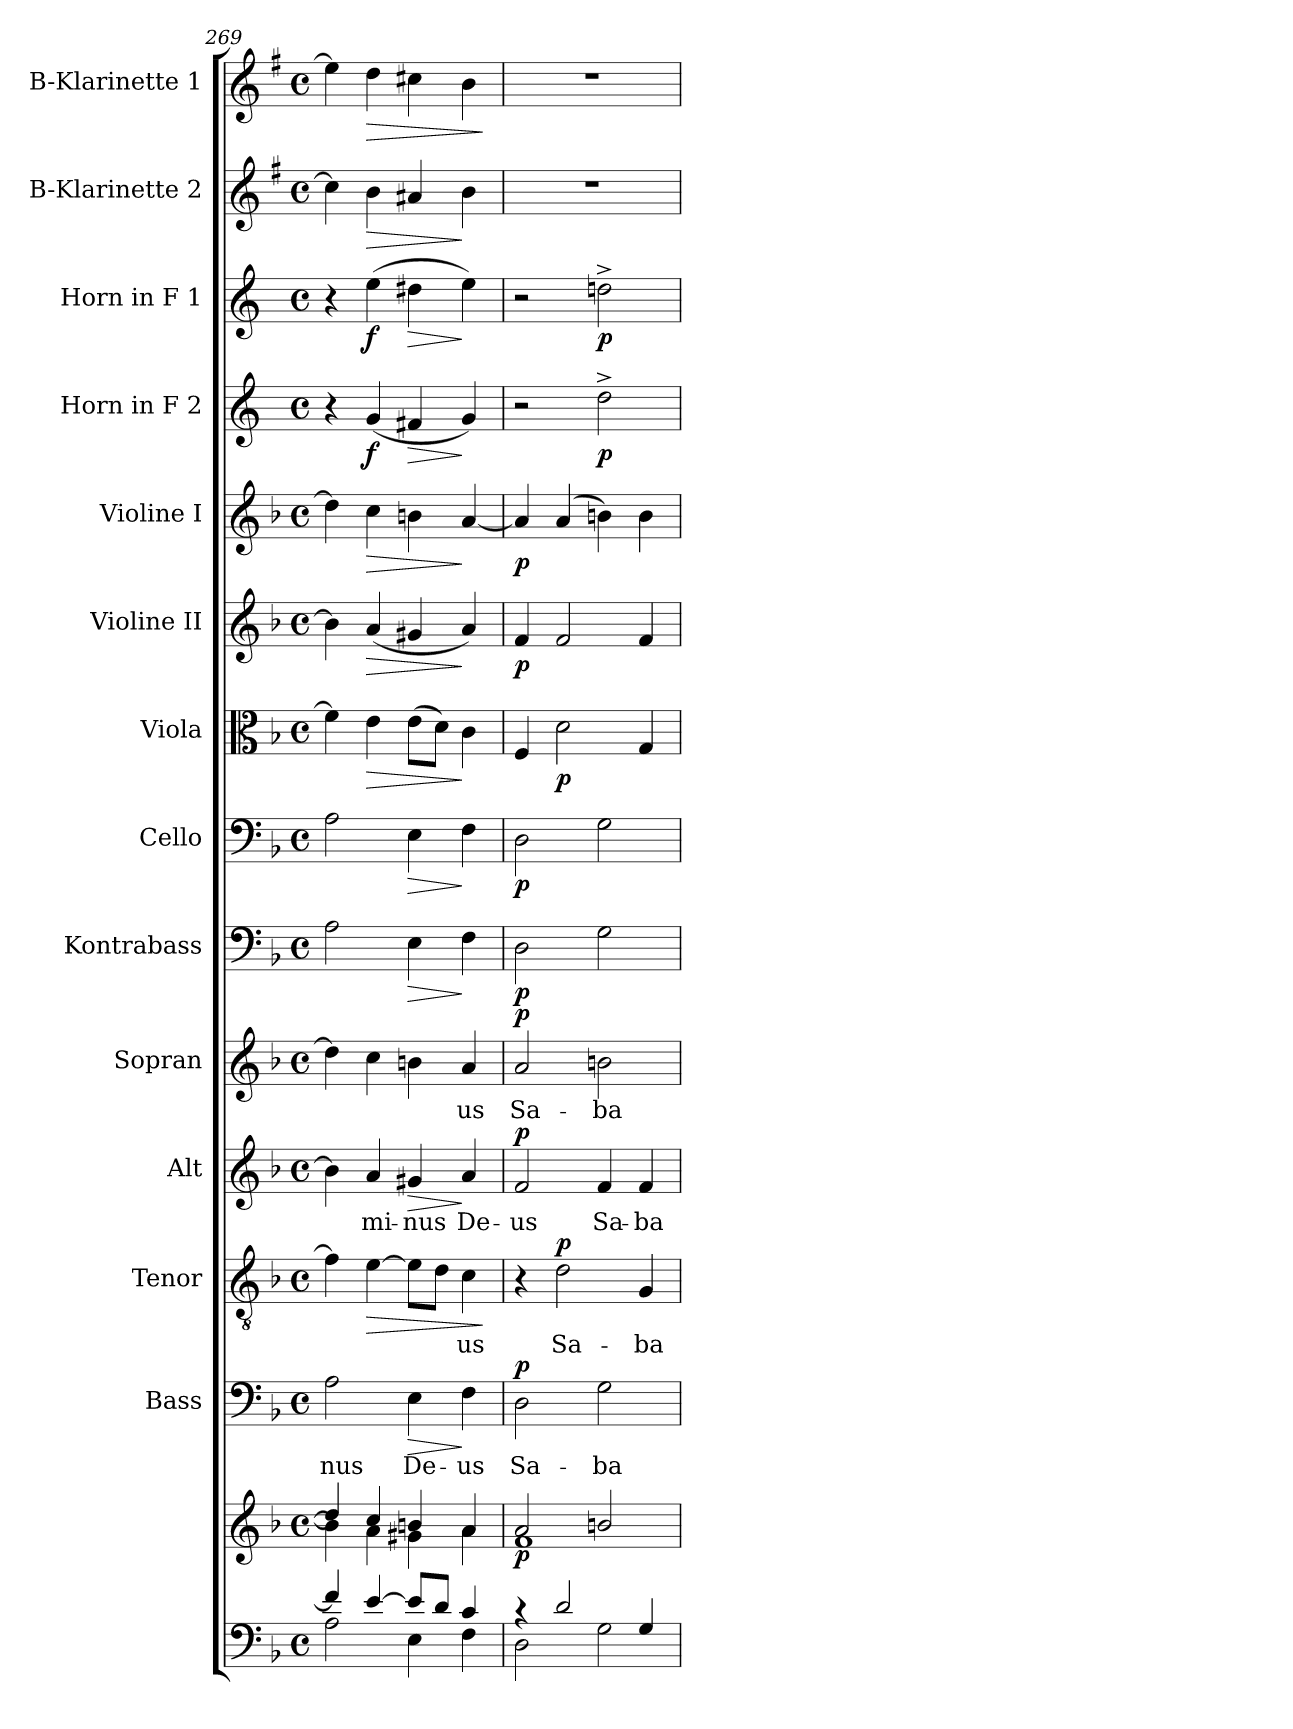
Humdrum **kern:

**kern	**kern	**dynam	**kern	**text	**dynam	**kern	**text	**dynam	**kern	**text	**dynam	**kern	**text	**dynam	**kern	**dynam	**kern	**dynam	**kern	**dynam	**kern	**dynam	**kern	**dynam	**kern	**dynam	**kern	**dynam	**kern	**dynam	**kern	**dynam
*part14	*part14	*part14	*part13	*part13	*part13	*part12	*part12	*part12	*part11	*part11	*part11	*part10	*part10	*part10	*part9	*part9	*part8	*part8	*part7	*part7	*part6	*part6	*part5	*part5	*part4	*part4	*part3	*part3	*part2	*part2	*part1	*part1
*staff15	*staff14	*staff14/15	*staff13	*staff13	*staff13	*staff12	*staff12	*staff12	*staff11	*staff11	*staff11	*staff10	*staff10	*staff10	*staff9	*staff9	*staff8	*staff8	*staff7	*staff7	*staff6	*staff6	*staff5	*staff5	*staff4	*staff4	*staff3	*staff3	*staff2	*staff2	*staff1	*staff1
*	*	*	*I"Bass	*	*	*I"Tenor	*	*	*I"Alt	*	*	*I"Sopran	*	*	*I"Kontrabass	*	*I"Cello	*	*I"Viola	*	*I"Violine II	*	*I"Violine I	*	*I"Horn in F 2	*	*I"Horn in F 1	*	*I"B-Klarinette 2	*	*I"B-Klarinette 1	*
*	*	*	*I'B.	*	*	*I'T.	*	*	*I'A.	*	*	*I'S.	*	*	*I'Kb.	*	*	*	*I'Vla.	*	*I'Vl. II	*	*I'Vl. I	*	*	*	*	*	*I'B Kl. 2	*	*I'B Kl. 1	*
*clefF4	*clefG2	*	*clefF4	*	*	*clefGv2	*	*	*clefG2	*	*	*clefG2	*	*	*clefF4	*	*clefF4	*	*clefC3	*	*clefG2	*	*clefG2	*	*clefG2	*	*clefG2	*	*clefG2	*	*clefG2	*
*	*	*	*	*	*	*	*	*	*	*	*	*	*	*	*ITrd7c12	*	*	*	*	*	*	*	*	*	*ITrd4c7	*	*ITrd4c7	*	*ITrd1c2	*	*ITrd1c2	*
*k[b-]	*k[b-]	*	*k[b-]	*	*	*k[b-]	*	*	*k[b-]	*	*	*k[b-]	*	*	*k[b-]	*	*k[b-]	*	*k[b-]	*	*k[b-]	*	*k[b-]	*	*k[b-]	*	*k[b-]	*	*k[b-]	*	*k[b-]	*
*F:	*F:	*	*F:	*	*	*F:	*	*	*F:	*	*	*F:	*	*	*F:	*	*F:	*	*F:	*	*F:	*	*F:	*	*F:	*	*F:	*	*F:	*	*F:	*
*M4/4	*M4/4	*	*M4/4	*	*	*M4/4	*	*	*M4/4	*	*	*M4/4	*	*	*M4/4	*	*M4/4	*	*M4/4	*	*M4/4	*	*M4/4	*	*M4/4	*	*M4/4	*	*M4/4	*	*M4/4	*
*met(c)	*met(c)	*	*met(c)	*	*	*met(c)	*	*	*met(c)	*	*	*met(c)	*	*	*met(c)	*	*met(c)	*	*met(c)	*	*met(c)	*	*met(c)	*	*met(c)	*	*met(c)	*	*met(c)	*	*met(c)	*
=269	=269	=269	=269	=269	=269	=269	=269	=269	=269	=269	=269	=269	=269	=269	=269	=269	=269	=269	=269	=269	=269	=269	=269	=269	=269	=269	=269	=269	=269	=269	=269	=269
*^	*^	*	*	*	*	*	*	*	*	*	*	*	*	*	*	*	*	*	*	*	*	*	*	*	*	*	*	*	*	*	*	*
!	!	!	!	!	!	!LO:LY:b	!	!	!	!	!	!	!	!	!	!	!	!	!	!	!	!	!	!	!	!	!	!	!	!	!	!	!	!
4f/]	2A\	4dd/]	4b\]	.	2A\	-nus	.	4f\]	.	.	4b\]	.	.	4dd\]	.	.	2AA\	.	2A\	.	4f\]	.	4b\]	.	4dd\]	.	4r	.	4r	.	4b\]	.	4dd\]	.
!	!	!	!	!	!	!	!	!	!	!LO:HP:b	!	!LO:LY:b	!	!	!	!	!	!	!	!	!	!LO:HP:b	!	!LO:HP:b	!	!LO:HP:b	!	!LO:DY:b	!	!LO:DY:b	!	!LO:HP:b	!	!LO:HP:b
[>4e/	.	4cc/	4a\	.	.	.	.	[4e\	.	>	4a/	-mi-	.	4cc\	.	.	.	.	.	.	4e\	>	(<4a/	>	4cc\	>	(<4c/	f	(>4a\	f	4a\	>	4cc\	>
!	!	!	!	!	!	!LO:LY:b	!LO:HP:b	!	!	!	!	!LO:LY:b	!LO:HP:b	!	!	!	!	!LO:HP:b	!	!LO:HP:b	!	!	!	!	!	!	!	!LO:HP:b	!	!LO:HP:b	!	!	!	!
8e/L]	4E\	4b/	4g#X\	.	4E\	De-	>	8e\L]	.	.	4g#X/	-nus	>	4bn\	.	.	4EE\	>	4E\	>	(>8e\L	.	4g#X/	.	4bn\	.	4Bn/	>	4g#X\	>	4g#X/	.	4bn\	.
8d/J	.	.	.	.	.	.	.	8d\J	.	.	.	.	.	.	.	.	.	.	.	.	8d\J)	.	.	.	.	.	.	.	.	.	.	.	.	.
!	!	!	!	!	!	!LO:LY:b	!	!	!LO:LY:b	!	!	!LO:LY:b	!	!	!LO:LY:b	!	!	!	!	!	!	!	!	!	!	!	!	!	!	!	!	!	!	!
4c/	4F\	4a/	4a\	.	4F\	-us	]	4c\	-us	.	4a/	De-	]	4a/	-us	.	4FF\	]	4F\	]	4c\	]	4a/)	]	[4a/	]	4c/)	]	4a\)	]	4a\	]	4a\	.
*v	*v	*	*	*	*	*	*	*	*	*	*	*	*	*	*	*	*	*	*	*	*	*	*	*	*	*	*	*	*	*	*	*	*	*
*	*v	*v	*	*	*	*	*	*	*	*	*	*	*	*	*	*	*	*	*	*	*	*	*	*	*	*	*	*	*	*	*	*	*
.	.	.	.	.	.	.	.	]	.	.	.	.	.	.	.	.	.	.	.	.	.	.	.	.	.	.	.	.	.	.	.	]
=270	=270	=270	=270	=270	=270	=270	=270	=270	=270	=270	=270	=270	=270	=270	=270	=270	=270	=270	=270	=270	=270	=270	=270	=270	=270	=270	=270	=270	=270	=270	=270	=270
*^	*^	*	*	*	*	*	*	*	*	*	*	*	*	*	*	*	*	*	*	*	*	*	*	*	*	*	*	*	*	*	*	*
!	!	!	!	!LO:DY:b	!	!LO:LY:b	!LO:DY:a	!	!	!	!	!LO:LY:b	!LO:DY:a	!	!LO:LY:b	!LO:DY:a	!	!LO:DY:b	!	!LO:DY:b	!	!	!	!LO:DY:b	!	!LO:DY:b	!	!	!	!	!	!	!	!
4rc	2D\	2a/	1f	p	2D\	Sa-	p	4r	.	.	2f/	-us	p	2a/	Sa-	p	2DD\	p	2D\	p	4F/	.	4f/	p	4a/]	p	2r	.	2r	.	1r	.	1r	.
!	!	!	!	!	!	!	!	!	!LO:LY:b	!LO:DY:a	!	!	!	!	!	!	!	!	!	!	!	!LO:DY:b	!	!	!	!	!	!	!	!	!	!	!	!
2d/	.	.	.	.	.	.	.	2d\	Sa-	p	.	.	.	.	.	.	.	.	.	.	2d\	p	2f/	.	(4a/	.	.	.	.	.	.	.	.	.
!	!	!	!	!	!	!LO:LY:b	!	!	!	!	!	!LO:LY:b	!	!	!LO:LY:b	!	!	!	!	!	!	!	!	!	!	!	!	!LO:DY:b	!	!LO:DY:b	!	!	!	!
.	2G\	2bn/	.	.	2G\	-ba-	.	.	.	.	4f/	Sa-	.	2bn\	-ba-	.	2GG\	.	2G\	.	.	.	.	.	4bn\)	.	2g^>\	p	2gn^>\	p	.	.	.	.
!	!	!	!	!	!	!	!	!	!LO:LY:b	!	!	!LO:LY:b	!	!	!	!	!	!	!	!	!	!	!	!	!	!	!	!	!	!	!	!	!	!
4G/	.	.	.	.	.	.	.	4G/	-ba-	.	4f/	-ba-	.	.	.	.	.	.	.	.	4G/	.	4f/	.	4b\	.	.	.	.	.	.	.	.	.
*v	*v	*	*	*	*	*	*	*	*	*	*	*	*	*	*	*	*	*	*	*	*	*	*	*	*	*	*	*	*	*	*	*	*	*
*	*v	*v	*	*	*	*	*	*	*	*	*	*	*	*	*	*	*	*	*	*	*	*	*	*	*	*	*	*	*	*	*	*	*
=	=	=	=	=	=	=	=	=	=	=	=	=	=	=	=	=	=	=	=	=	=	=	=	=	=	=	=	=	=	=	=	=
*-	*-	*-	*-	*-	*-	*-	*-	*-	*-	*-	*-	*-	*-	*-	*-	*-	*-	*-	*-	*-	*-	*-	*-	*-	*-	*-	*-	*-	*-	*-	*-	*-
